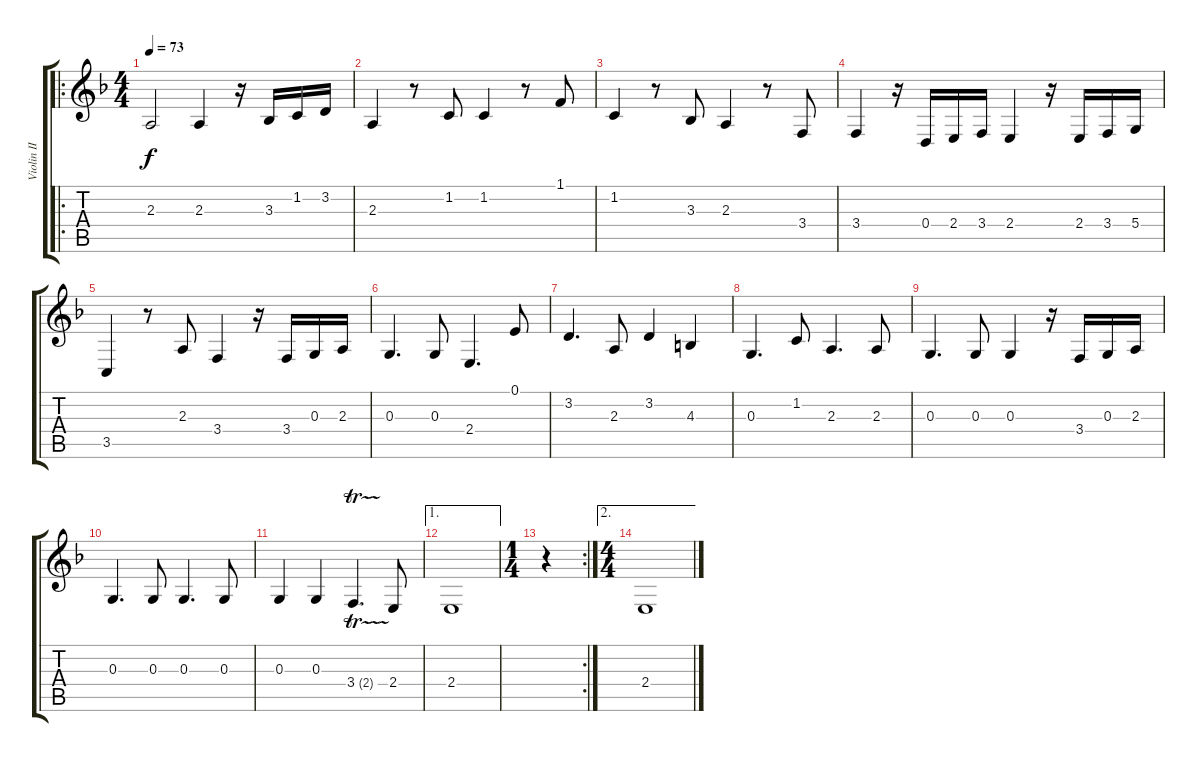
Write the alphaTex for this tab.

\track ("Violin II" "Violin II") {instrument violin}
\staff {score tabs}
\tuning (E4 B3 G3 D3 A2 E2) {hide}
\ro
\ts (4 4)
\tempo 73
\clef g2
\ks f
2.3.2{dy f instrument violin} 2.3.4 r.16 3.3.16 1.2.16 3.2.16 |
2.3.4 r.8 1.2.8 1.2.4 r.8 1.1.8 |
1.2.4 r.8 3.3.8 2.3.4 r.8 3.4.8 |
3.4.4 r.16 0.4.16 2.4.16 3.4.16 2.4.4 r.16 2.4.16 3.4.16 5.4.16 |
3.5.4 r.8 2.3.8 3.4.4 r.16 3.4.16 0.3.16 2.3.16 |
0.3.4{d} 0.3.8 2.4.4{d} 0.1.8 |
3.2.4{d} 2.3.8 3.2.4 4.3.4 |
0.3.4{d} 1.2.8 2.3.4{d} 2.3.8 |
0.3.4{d} 0.3.8 0.3.4 r.16 3.4.16 0.3.16 2.3.16 |
0.3.4{d} 0.3.8 0.3.4{d} 0.3.8 |
0.3.4 0.3.4 3.4{tr (2 32)}.4{d} 2.4.8 |
\ae 1
2.4.1 |
\rc 2
\ts (1 4)
r.4 |
\ae 2
\ts (4 4)
2.4.1
